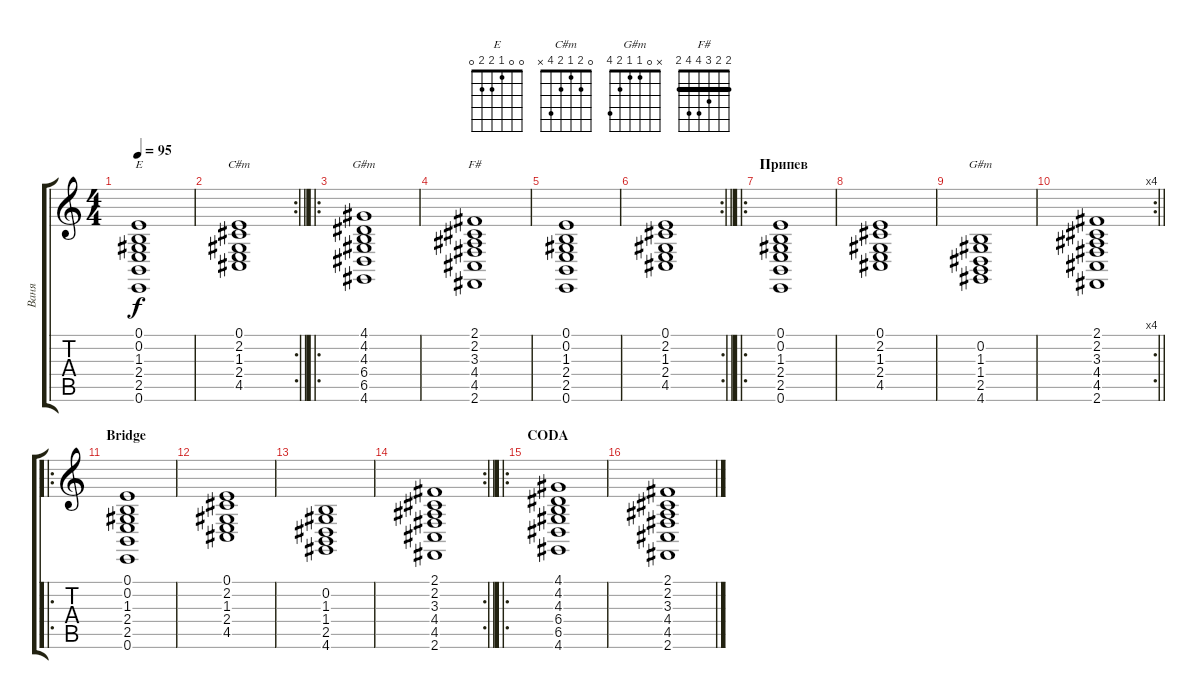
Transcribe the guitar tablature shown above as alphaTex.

\track ("Ваня" "Ваня") {instrument synthstrings2}
\staff {score tabs}
\tuning (E4 B3 G3 D3 A2 E2) {hide}
\chord ("E" 0 0 1 2 2 0)
\chord ("C#m" 0 2 1 2 4 x)
\chord ("G#m" 4 4 4 6 6 4) {firstfret 4 barre 4}
\chord ("F#" 2 2 3 4 4 2) {barre 2}
\chord ("G#m" x 0 1 1 2 4)
\ts (4 4)
\tempo 95
\clef g2
\ks c
(0.1 0.2 1.3 2.4 2.5 0.6).1{ch "E" dy f} |
\rc 2
\barLineRight lightlight
(0.1 2.2 1.3 2.4 4.5).1{ch "C#m"} |
\ro
(4.1 4.2 4.3 6.4 6.5 4.6).1{ch "G#m"} |
(2.1 2.2 3.3 4.4 4.5 2.6).1{ch "F#"} |
(0.1 0.2 1.3 2.4 2.5 0.6).1 |
\rc 2
\barLineRight lightlight
(0.1 2.2 1.3 2.4 4.5).1 |
\ro
\section ("" "Припев")
(0.1 0.2 1.3 2.4 2.5 0.6).1 |
(0.1 2.2 1.3 2.4 4.5).1 |
(0.2 1.3 1.4 2.5 4.6).1{ch "G#m"} |
\rc 4
\barLineRight lightlight
(2.1 2.2 3.3 4.4 4.5 2.6).1 |
\ro
\section ("" "Bridge")
(0.1 0.2 1.3 2.4 2.5 0.6).1 |
(0.1 2.2 1.3 2.4 4.5).1 |
(0.2 1.3 1.4 2.5 4.6).1 |
\rc 2
\barLineRight lightlight
(2.1 2.2 3.3 4.4 4.5 2.6).1 |
\ro
\section ("" "CODA")
(4.1 4.2 4.3 6.4 6.5 4.6).1 |
(2.1 2.2 3.3 4.4 4.5 2.6).1
